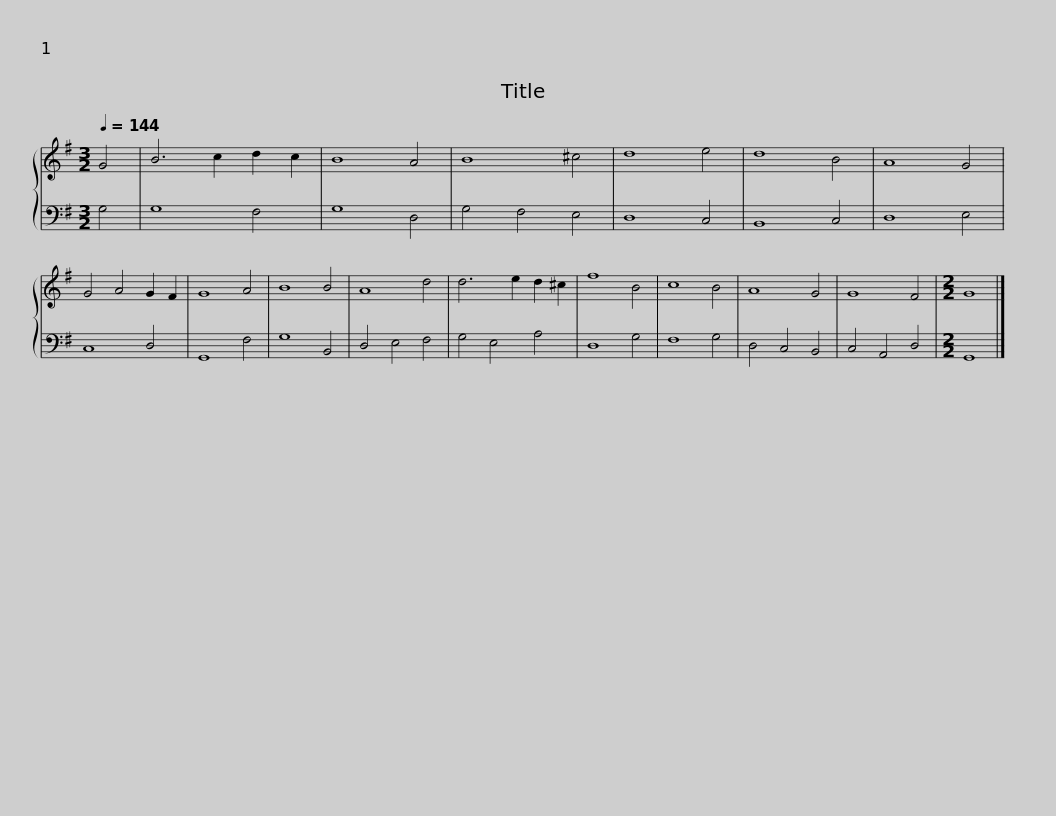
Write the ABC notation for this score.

X:1
%%score { 1 | 2 }
L:1/8
Q:1/4=144
M:3/2
I:linebreak $
K:G
V:1 treble
V:2 bass
V:1
 G4 | B6 c2 d2 c2 | B8 A4 | B8 ^c4 | d8 e4 | %5
 d8 B4 | A8 G4 | G4 A4 G2 F2 | G8 A4 | B8 B4 | %10
 A8 d4 |$ d6 e2 d2 ^c2 | f8 B4 | c8 B4 | A8 G4 | %15
 G8 F4 |[M:2/2] G8 |] %17
V:2
 G,4 | G,8 F,4 | G,8 D,4 | G,4 F,4 E,4 | D,8 C,4 | %5
 B,,8 C,4 | D,8 E,4 | C,8 D,4 | G,,8 F,4 | G,8 B,,4 | %10
 D,4 E,4 F,4 |$ G,4 E,4 A,4 | D,8 G,4 | F,8 G,4 | D,4 C,4 B,,4 | %15
 C,4 A,,4 D,4 |[M:2/2] G,,8 |] %17
